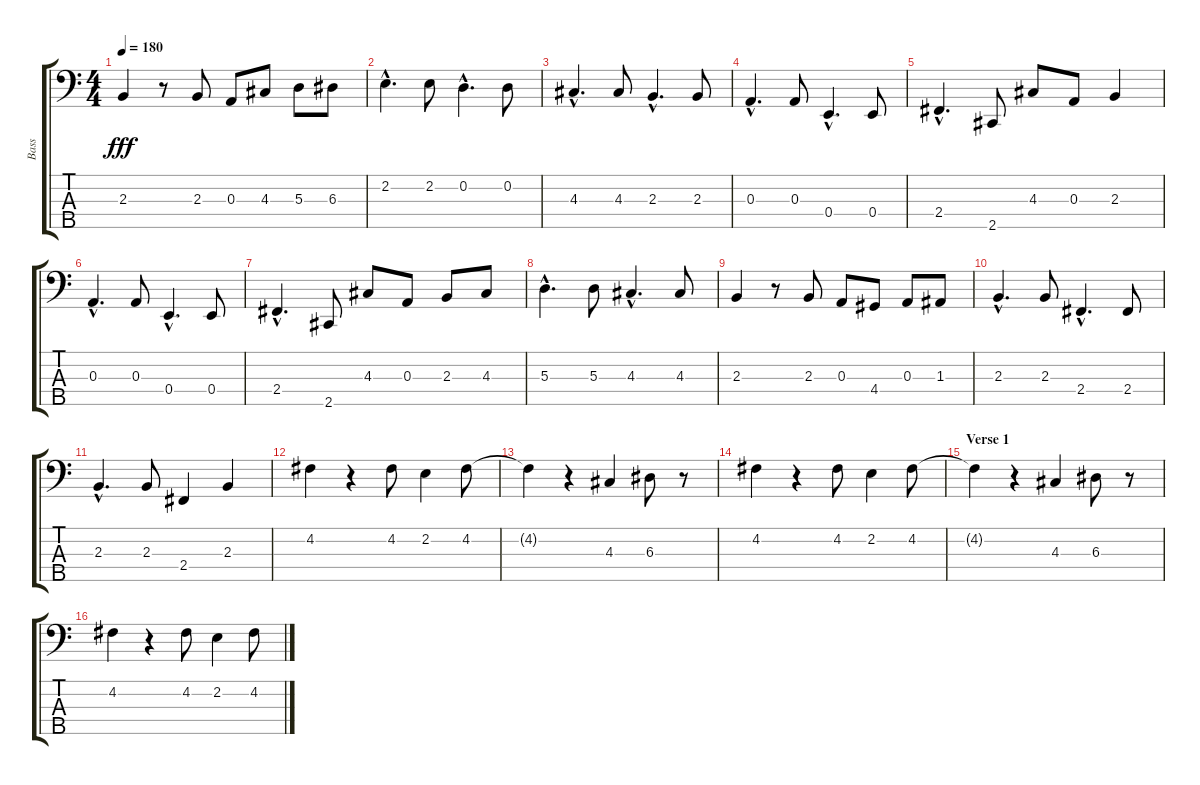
\track ("Bass" "Bass") {instrument electricbasspick}
\staff {score tabs}
\tuning (G2 D2 A1 E1 B0) {hide}
\ts (4 4)
\tempo 180
\clef f4
\ks c
2.3.4{dy fff} r.8 2.3.8 0.3.8 4.3.8 5.3.8 6.3.8 |
2.2{hac}.4{d} 2.2.8 0.2{hac}.4{d} 0.2.8 |
4.3{hac}.4{d} 4.3.8 2.3{hac}.4{d} 2.3.8 |
0.3{hac}.4{d} 0.3.8 0.4{hac}.4{d} 0.4.8 |
2.4{hac}.4{d} 2.5.8 4.3.8 0.3.8 2.3.4 |
0.3{hac}.4{d} 0.3.8 0.4{hac}.4{d} 0.4.8 |
2.4{hac}.4{d} 2.5.8 4.3.8 0.3.8 2.3.8 4.3.8 |
5.3{hac}.4{d} 5.3.8 4.3{hac}.4{d} 4.3.8 |
2.3.4 r.8 2.3.8 0.3.8 4.4.8 0.3.8 1.3.8 |
2.3{hac}.4{d} 2.3.8 2.4{hac}.4{d} 2.4.8 |
2.3{hac}.4{d} 2.3.8 2.4.4 2.3.4 |
4.2.4 r.4 4.2.8 2.2.4 4.2.8 |
4.2{t}.4 r.4 4.3.4 6.3.8 r.8 |
4.2.4 r.4 4.2.8 2.2.4 4.2.8 |
\section ("" "Verse 1")
4.2{t}.4 r.4 4.3.4 6.3.8 r.8 |
4.2.4 r.4 4.2.8 2.2.4 4.2.8
